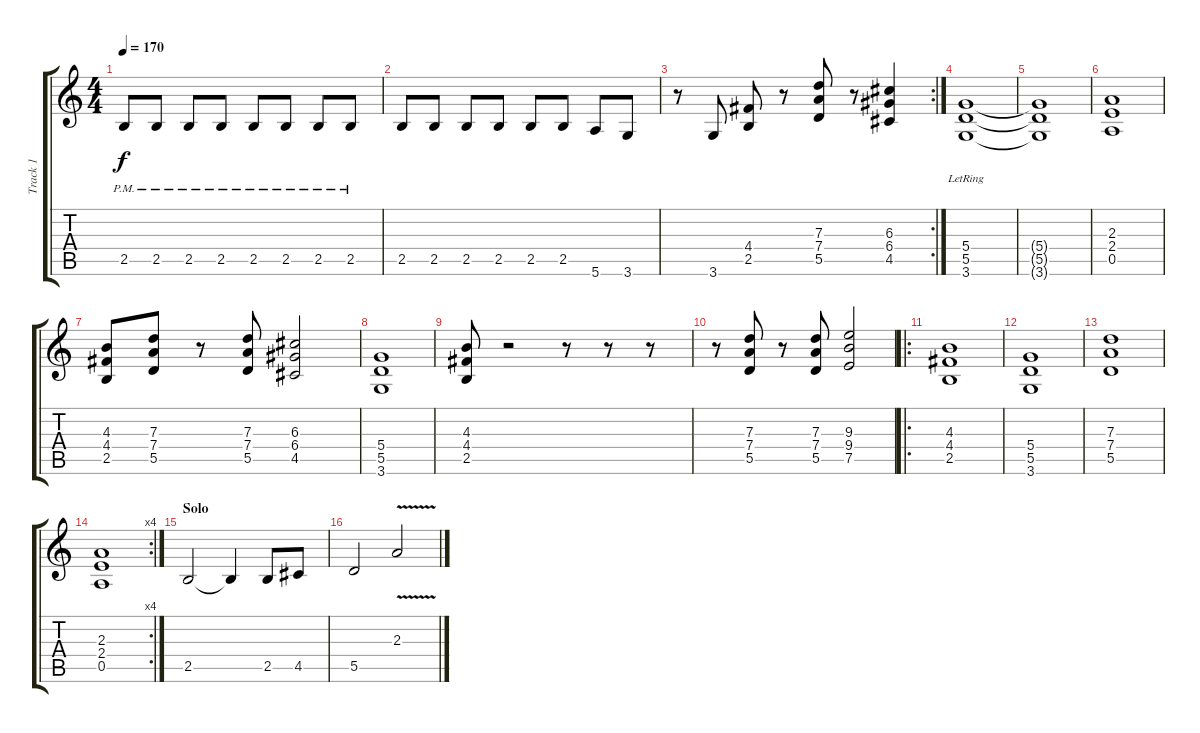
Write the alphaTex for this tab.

\track ("Track 1" "Track 1") {instrument distortionguitar}
\staff {score tabs}
\tuning (E4 B3 G3 D3 A2 E2) {hide}
\ts (4 4)
\tempo 170
\clef g2
\ks c
2.5{pm}.8{dy f} 2.5{pm}.8 2.5{pm}.8 2.5{pm}.8 2.5{pm}.8 2.5{pm}.8 2.5{pm}.8 2.5{pm}.8 |
2.5.8 2.5.8 2.5.8 2.5.8 2.5.8 2.5.8 5.6.8 3.6.8 |
\rc 2
r.8 3.6.8 (4.4 2.5).8 r.8 (7.3 7.4 5.5).8 r.8 (6.3 6.4 4.5).4 |
(5.4{lr} 5.5 3.6).1 |
(5.4{t} 5.5{t} 3.6{t}).1 |
(2.3 2.4 0.5).1 |
(4.3 4.4 2.5).8 (7.3 7.4 5.5).8 r.8 (7.3 7.4 5.5).8 (6.3 6.4 4.5).2 |
(5.4 5.5 3.6).1 |
(4.3 4.4 2.5).8 r.2 r.8 r.8 r.8 |
r.8 (7.3 7.4 5.5).8 r.8 (7.3 7.4 5.5).8 (9.3 9.4 7.5).2 |
\ro
(4.3 4.4 2.5).1 |
(5.4 5.5 3.6).1 |
(7.3 7.4 5.5).1 |
\rc 4
(2.3 2.4 0.5).1 |
\section ("" "Solo")
2.5.2 2.5{t}.4 2.5.8 4.5.8 |
5.5.2 2.3{v}.2
